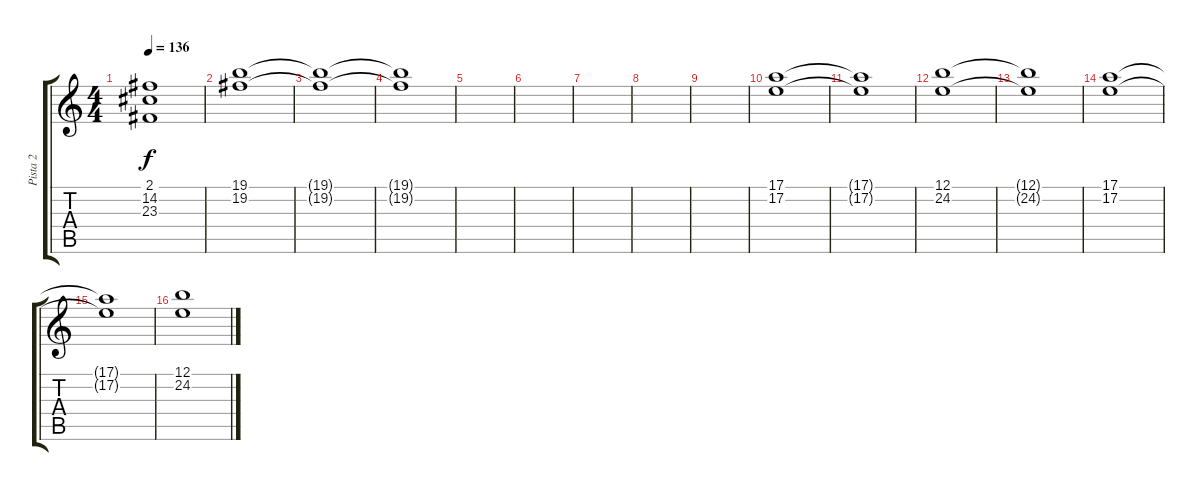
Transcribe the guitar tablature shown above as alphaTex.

\track ("Pista 2" "Pista 2") {instrument drawbarorgan}
\staff {score tabs}
\tuning (E4 B3 G3 D3 A2 E2) {hide}
\ts (4 4)
\tempo 136
\clef g2
\ks c
(2.1{t} 14.2{t} 23.3{t}).1{dy f} |
(19.1 19.2).1 |
(19.1{t} 19.2{t}).1 |
(19.1{t} 19.2{t}).1 |
|
|
|
|
|
(17.1 17.2).1 |
(17.1{t} 17.2{t}).1 |
(12.1 24.2).1 |
(12.1{t} 24.2{t}).1 |
(17.1 17.2).1 |
(17.1{t} 17.2{t}).1 |
(12.1 24.2).1
